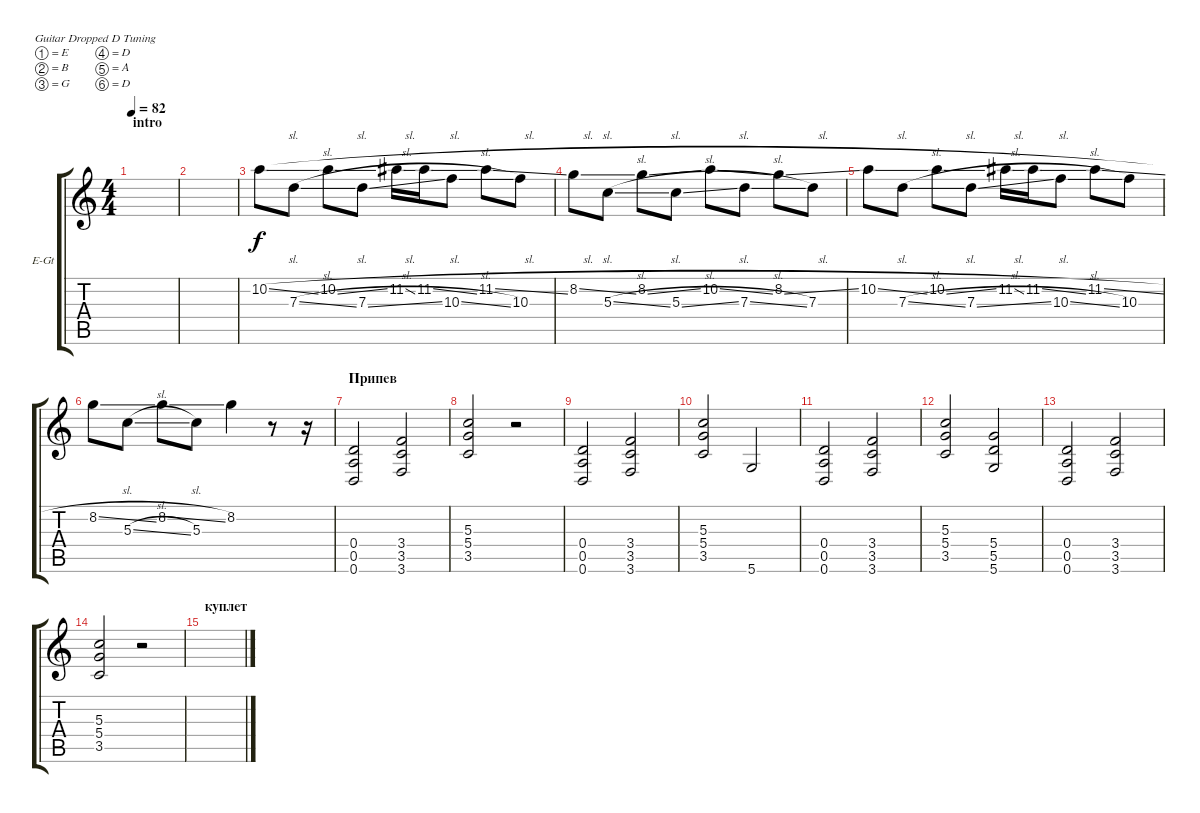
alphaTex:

\defaultSystemsLayout 4
\bracketExtendMode groupsimilarinstruments
\firstSystemTrackNameOrientation horizontal
\otherSystemsTrackNameOrientation horizontal
\track ("Electric Guitar" "E-Gt") {instrument distortionguitar}
\staff {score tabs}
\tuning (E4 B3 G3 D3 A2 D2)
\ts (4 4)
\section ("" "intro")
\tempo 82
\clef g2
\scale
0.487395
\ks c
|
\scale
0.256303 |
\scale
0.256303 10.2{sl}.8 7.3{sl}.8 10.2{sl}.8 7.3{sl}.8 11.2{sl}.16 11.2{sl}.16 10.3{sl}.8 11.2{sl}.8 10.3.8 |
\scale
0.333333 8.2{sl}.8 5.3{sl}.8 8.2{sl}.8 5.3{sl}.8 10.2{sl}.8 7.3{sl}.8 8.2{sl}.8 7.3.8 |
\scale
0.333333 10.2{sl}.8 7.3{sl}.8 10.2{sl}.8 7.3{sl}.8 11.2{sl}.16 11.2{sl}.16 10.3{sl}.8 11.2{sl}.8 10.3.8 |
\scale
0.333333 8.2{sl}.8 5.3{sl}.8 8.2{sl}.8 5.3.8 8.2.4 r.8 r.16 |
\section ("" "Припев")
(0.6 0.5 0.4).2 (3.6 3.5 3.4).2 |
(3.5 5.4 5.3).2 r.2 |
(0.6 0.5 0.4).2 (3.6 3.5 3.4).2 |
(3.5 5.4 5.3).2 5.6.2 |
(0.6 0.5 0.4).2 (3.6 3.5 3.4).2 |
(3.5 5.4 5.3).2 (5.6 5.5 5.4).2 |
(0.6 0.5 0.4).2 (3.6 3.5 3.4).2 |
(3.5 5.4 5.3).2 r.2 |
\section ("" "куплет")
